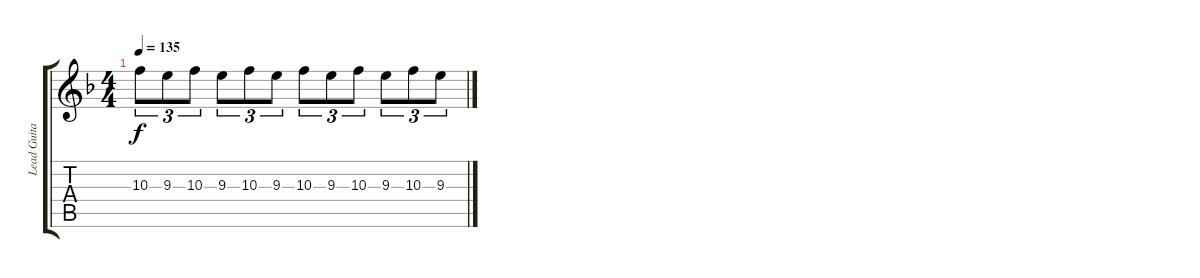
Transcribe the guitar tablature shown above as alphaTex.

\track ("Lead Guitar" "Lead Guita") {instrument distortionguitar}
\staff {score tabs}
\tuning (E4 B3 G3 D3 A2 D2) {hide}
\ts (4 4)
\tempo 135
\clef g2
\ks dminor
10.3.8{tu (3 2) dy f} 9.3.8{tu (3 2)} 10.3.8{tu (3 2)} 9.3.8{tu (3 2)} 10.3.8{tu (3 2)} 9.3.8{tu (3 2)} 10.3.8{tu (3 2)} 9.3.8{tu (3 2)} 10.3.8{tu (3 2)} 9.3.8{tu (3 2)} 10.3.8{tu (3 2)} 9.3.8{tu (3 2)}
